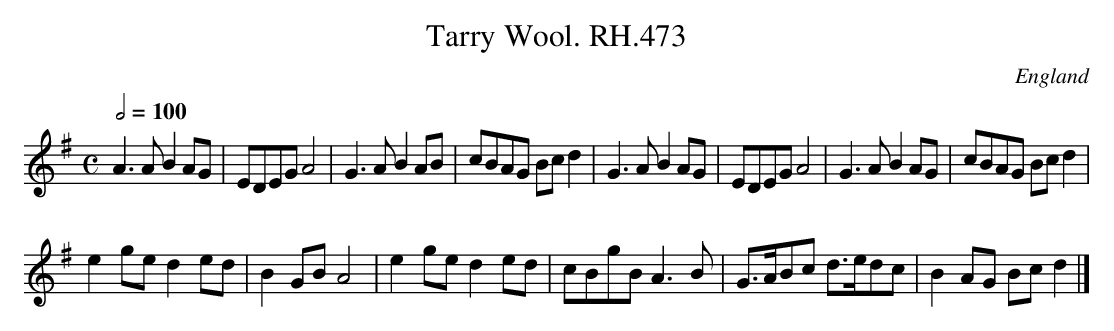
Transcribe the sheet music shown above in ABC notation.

X:1
T:Tarry Wool. RH.473
L:1/8
M:C
O:England
Q:2/4=100
K:Em
A3A B2AG|EDEG A4|G3A B2AB|cBAG Bcd2|\
G3A B2AG|EDEG A4|G3A B2AG|cBAG Bcd2|!
e2ge d2ed|B2GB A4|e2ge d2ed|\
cBgB A3B|G>ABc d>edc|B2AG Bcd2|]
